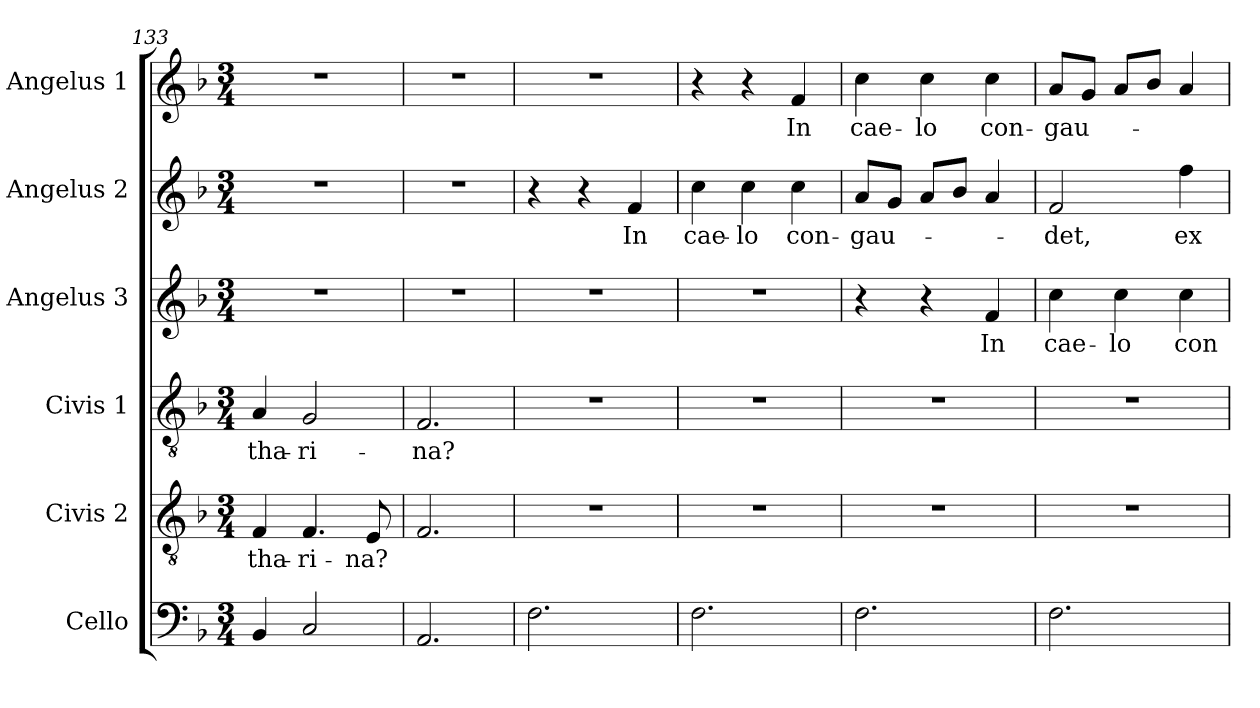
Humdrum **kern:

**kern	**kern	**text	**kern	**text	**kern	**text	**kern	**text	**kern	**text
*part6	*part5	*part5	*part4	*part4	*part3	*part3	*part2	*part2	*part1	*part1
*staff6	*staff5	*staff5	*staff4	*staff4	*staff3	*staff3	*staff2	*staff2	*staff1	*staff1
*I"Cello	*I"Civis 2	*	*I"Civis 1	*	*I"Angelus 3	*	*I"Angelus 2	*	*I"Angelus 1	*
*	*I'Cv 2	*	*I'Cv 1	*	*I'An 3	*	*I'An 2	*	*I'An 1	*
*clefF4	*clefGv2	*	*clefGv2	*	*clefG2	*	*clefG2	*	*clefG2	*
*k[b-]	*k[b-]	*	*k[b-]	*	*k[b-]	*	*k[b-]	*	*k[b-]	*
*F:	*F:	*	*F:	*	*F:	*	*F:	*	*F:	*
*M3/4	*M3/4	*	*M3/4	*	*M3/4	*	*M3/4	*	*M3/4	*
=133	=133	=133	=133	=133	=133	=133	=133	=133	=133	=133
!	!	!LO:LY:b	!	!	!	!	!	!	!	!
!	!	!	!	!LO:LY:b	!	!	!	!	!	!
4BB-/	4F/	-tha-	4A/	-tha-	2.r	.	2.r	.	2.r	.
!	!	!LO:LY:b	!	!	!	!	!	!	!	!
!	!	!	!	!LO:LY:b	!	!	!	!	!	!
2C/	4.F/	-ri-	2G/	-ri-	.	.	.	.	.	.
!	!	!LO:LY:b	!	!	!	!	!	!	!	!
.	8E/	-na?	.	.	.	.	.	.	.	.
=134	=134	=134	=134	=134	=134	=134	=134	=134	=134	=134
!	!	!	!	!LO:LY:b	!	!	!	!	!	!
2.AA/	2.F/	.	2.F/	-na?	2.r	.	2.r	.	2.r	.
=135	=135	=135	=135	=135	=135	=135	=135	=135	=135	=135
2.F\	2.r	.	2.r	.	2.r	.	4r	.	2.r	.
.	.	.	.	.	.	.	4r	.	.	.
!	!	!	!	!	!	!	!	!LO:LY:b	!	!
.	.	.	.	.	.	.	4f/	In	.	.
=136	=136	=136	=136	=136	=136	=136	=136	=136	=136	=136
!	!	!	!	!	!	!	!	!LO:LY:b	!	!
2.F\	2.r	.	2.r	.	2.r	.	4cc\	cae-	4r	.
!	!	!	!	!	!	!	!	!LO:LY:b	!	!
.	.	.	.	.	.	.	4cc\	-lo	4r	.
!	!	!	!	!	!	!	!	!LO:LY:b	!	!
!	!	!	!	!	!	!	!	!	!	!LO:LY:b
.	.	.	.	.	.	.	4cc\	con-	4f/	In
=137	=137	=137	=137	=137	=137	=137	=137	=137	=137	=137
!	!	!	!	!	!	!	!	!LO:LY:b	!	!
!	!	!	!	!	!	!	!	!	!	!LO:LY:b
2.F\	2.r	.	2.r	.	4r	.	8a/L	-gau-	4cc\	cae-
.	.	.	.	.	.	.	8g/J	.	.	.
!	!	!	!	!	!	!	!	!	!	!LO:LY:b
.	.	.	.	.	4r	.	8a/L	.	4cc\	-lo
.	.	.	.	.	.	.	8b-/J	.	.	.
!	!	!	!	!	!	!LO:LY:b	!	!	!	!
!	!	!	!	!	!	!	!	!	!	!LO:LY:b
.	.	.	.	.	4f/	In	4a/	.	4cc\	con-
=138	=138	=138	=138	=138	=138	=138	=138	=138	=138	=138
!	!	!	!	!	!	!LO:LY:b	!	!	!	!
!	!	!	!	!	!	!	!	!LO:LY:b	!	!
!	!	!	!	!	!	!	!	!	!	!LO:LY:b
2.F\	2.r	.	2.r	.	4cc\	cae-	2f/	-det,	8a/L	-gau-
.	.	.	.	.	.	.	.	.	8g/J	.
!	!	!	!	!	!	!LO:LY:b	!	!	!	!
.	.	.	.	.	4cc\	-lo	.	.	8a/L	.
.	.	.	.	.	.	.	.	.	8b-/J	.
!	!	!	!	!	!	!LO:LY:b	!	!	!	!
!	!	!	!	!	!	!	!	!LO:LY:b	!	!
.	.	.	.	.	4cc\	con-	4ff\	ex-	4a/	.
=	=	=	=	=	=	=	=	=	=	=
*-	*-	*-	*-	*-	*-	*-	*-	*-	*-	*-
